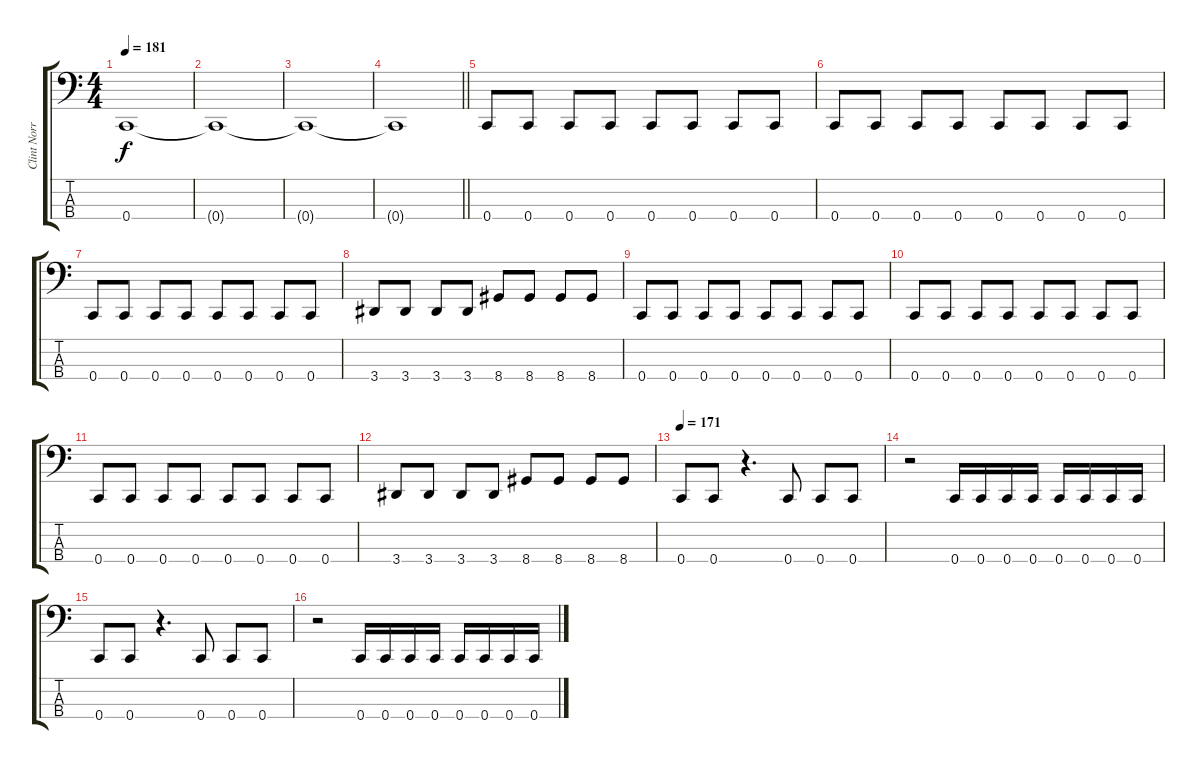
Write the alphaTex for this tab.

\track ("Clint Norris" "Clint Norr") {instrument electricbasspick}
\staff {score tabs}
\tuning (F2 C2 G1 C1) {hide}
\ts (4 4)
\tempo 181
\clef f4
\ks c
0.4.1{dy f} |
0.4{t}.1 |
0.4{t}.1 |
\barLineRight lightlight
0.4{t}.1 |
\section ("" "")
0.4.8 0.4.8 0.4.8 0.4.8 0.4.8 0.4.8 0.4.8 0.4.8 |
0.4.8 0.4.8 0.4.8 0.4.8 0.4.8 0.4.8 0.4.8 0.4.8 |
0.4.8 0.4.8 0.4.8 0.4.8 0.4.8 0.4.8 0.4.8 0.4.8 |
3.4.8 3.4.8 3.4.8 3.4.8 8.4.8 8.4.8 8.4.8 8.4.8 |
0.4.8 0.4.8 0.4.8 0.4.8 0.4.8 0.4.8 0.4.8 0.4.8 |
0.4.8 0.4.8 0.4.8 0.4.8 0.4.8 0.4.8 0.4.8 0.4.8 |
0.4.8 0.4.8 0.4.8 0.4.8 0.4.8 0.4.8 0.4.8 0.4.8 |
3.4.8 3.4.8 3.4.8 3.4.8 8.4.8 8.4.8 8.4.8 8.4.8 |
\tempo 171
0.4.8 0.4.8 r.4{d} 0.4.8 0.4.8 0.4.8 |
r.2 0.4.16 0.4.16 0.4.16 0.4.16 0.4.16 0.4.16 0.4.16 0.4.16 |
0.4.8 0.4.8 r.4{d} 0.4.8 0.4.8 0.4.8 |
r.2 0.4.16 0.4.16 0.4.16 0.4.16 0.4.16 0.4.16 0.4.16 0.4.16
